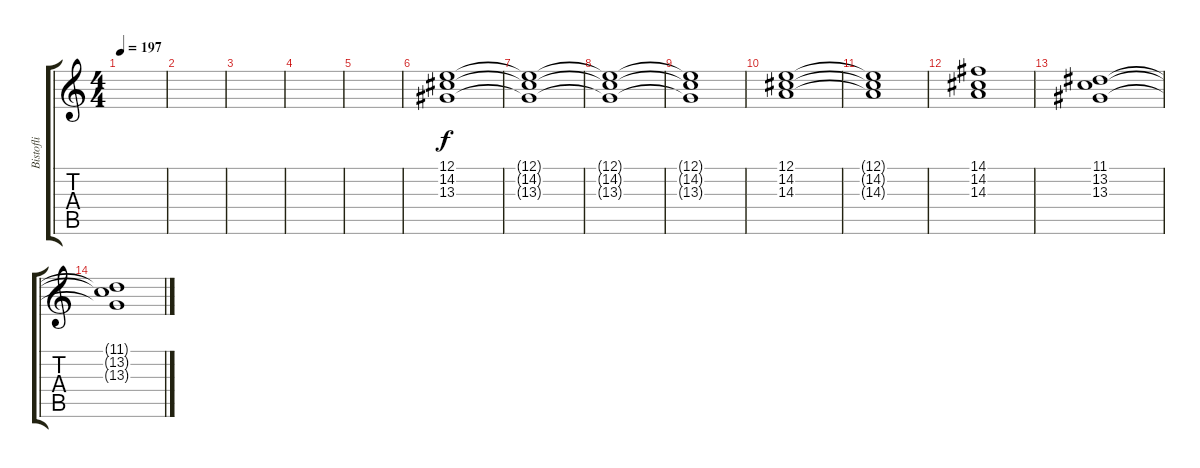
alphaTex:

\track ("Bistofli" "Bistofli") {instrument synthstrings1}
\staff {score tabs}
\tuning (E4 B3 G3 D3 A2 E2) {hide}
\ts (4 4)
\tempo 197
\clef g2
\ks c
|
|
|
|
|
(12.1 14.2 13.3).1 |
(12.1{t} 14.2{t} 13.3{t}).1 |
(12.1{t} 14.2{t} 13.3{t}).1 |
(12.1{t} 14.2{t} 13.3{t}).1 |
(12.1 14.2 14.3).1 |
(12.1{t} 14.2{t} 14.3{t}).1 |
(14.1 14.2 14.3).1 |
(11.1 13.2 13.3).1 |
(11.1{t} 13.2{t} 13.3{t}).1
